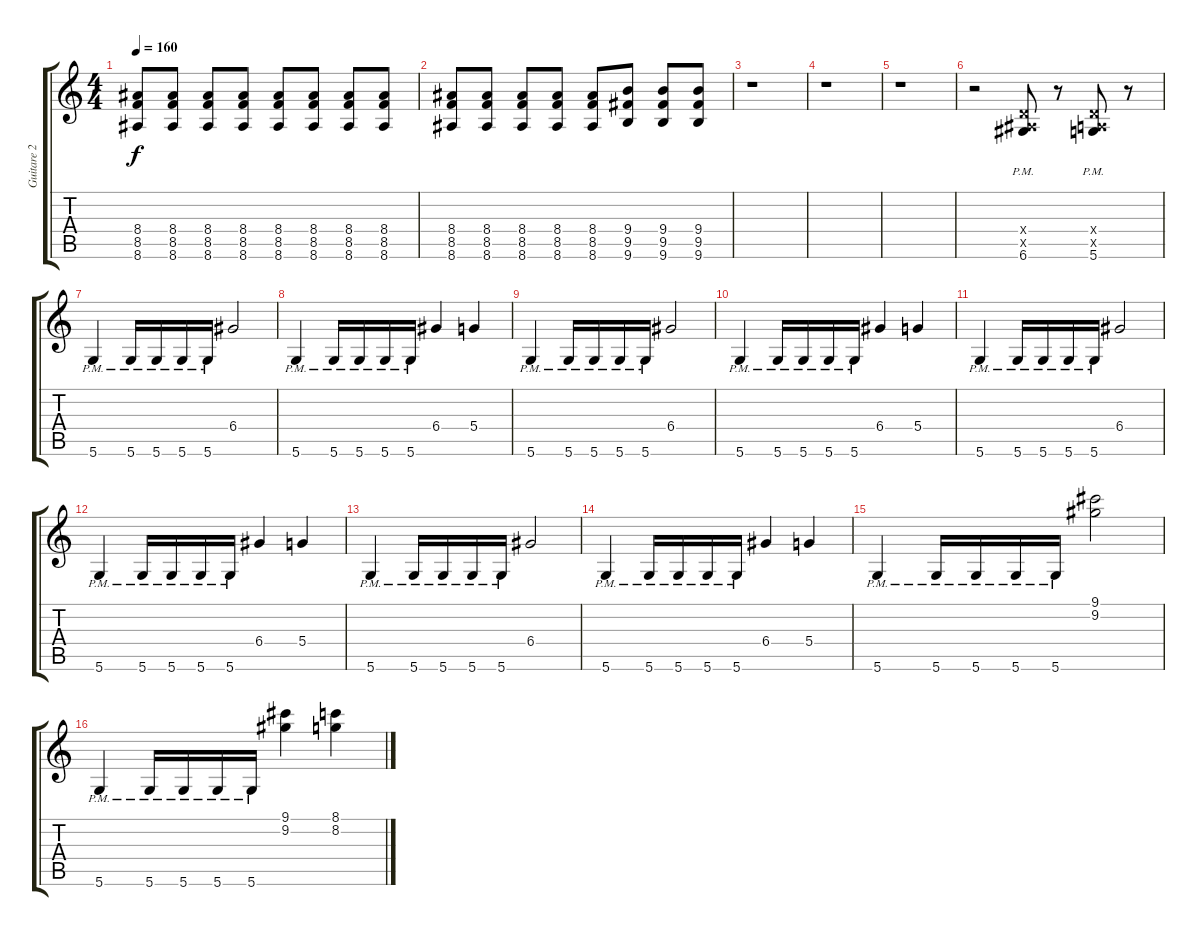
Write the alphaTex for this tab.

\track ("Guitare 2" "Guitare 2") {instrument distortionguitar}
\staff {score tabs}
\tuning (E4 B3 G3 D3 A2 D2) {hide}
\ts (4 4)
\tempo 160
\clef g2
\ks c
(8.4 8.5 8.6).8{dy f} (8.4 8.5 8.6).8 (8.4 8.5 8.6).8 (8.4 8.5 8.6).8 (8.4 8.5 8.6).8 (8.4 8.5 8.6).8 (8.4 8.5 8.6).8 (8.4 8.5 8.6).8 |
(8.4 8.5 8.6).8 (8.4 8.5 8.6).8 (8.4 8.5 8.6).8 (8.4 8.5 8.6).8 (8.4 8.5 8.6).8 (9.4 9.5 9.6).8 (9.4 9.5 9.6).8 (9.4 9.5 9.6).8 |
\section ("" "")
r.1 |
r.1 |
r.1 |
r.2 (0.4{x} 1.5{x} 6.6{pm}).8{volume 16} r.8 (0.4{x} 0.5{x} 5.6{pm}).8 r.8 |
5.6{pm}.4 5.6{pm}.16 5.6{pm}.16 5.6{pm}.16 5.6{pm}.16 6.4.2 |
5.6{pm}.4 5.6{pm}.16 5.6{pm}.16 5.6{pm}.16 5.6{pm}.16 6.4.4 5.4.4 |
5.6{pm}.4 5.6{pm}.16 5.6{pm}.16 5.6{pm}.16 5.6{pm}.16 6.4.2 |
5.6{pm}.4 5.6{pm}.16 5.6{pm}.16 5.6{pm}.16 5.6{pm}.16 6.4.4 5.4.4 |
5.6{pm}.4 5.6{pm}.16 5.6{pm}.16 5.6{pm}.16 5.6{pm}.16 6.4.2 |
5.6{pm}.4 5.6{pm}.16 5.6{pm}.16 5.6{pm}.16 5.6{pm}.16 6.4.4 5.4.4 |
5.6{pm}.4 5.6{pm}.16 5.6{pm}.16 5.6{pm}.16 5.6{pm}.16 6.4.2 |
5.6{pm}.4 5.6{pm}.16 5.6{pm}.16 5.6{pm}.16 5.6{pm}.16 6.4.4 5.4.4 |
5.6{pm}.4 5.6{pm}.16 5.6{pm}.16 5.6{pm}.16 5.6{pm}.16 (9.1 9.2).2 |
5.6{pm}.4 5.6{pm}.16 5.6{pm}.16 5.6{pm}.16 5.6{pm}.16 (9.1 9.2).4 (8.1 8.2).4
